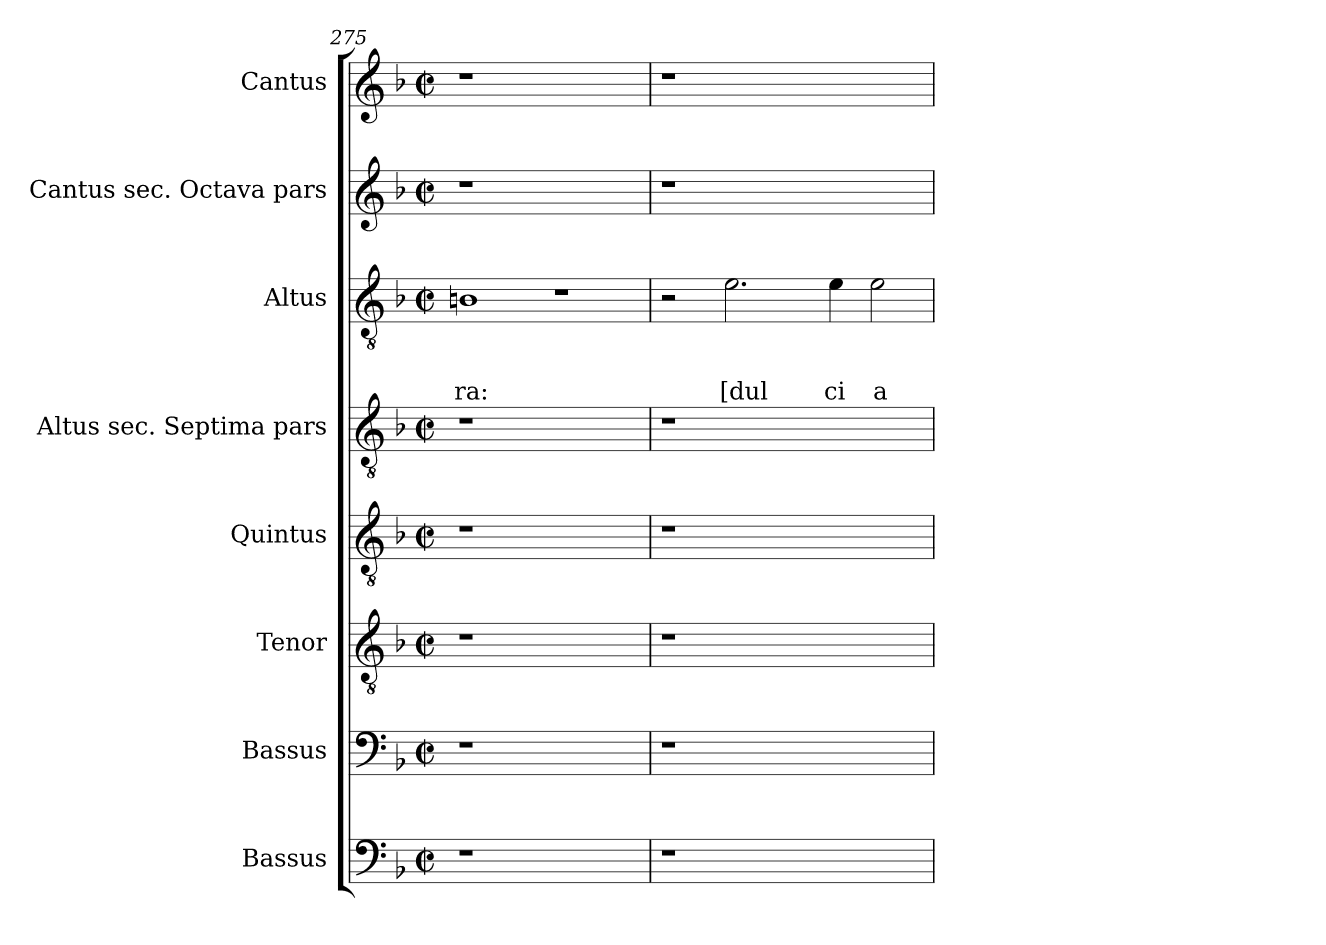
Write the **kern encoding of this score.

**kern	**kern	**kern	**kern	**kern	**kern	**text	**text	**text	**kern	**kern
*part8	*part7	*part6	*part5	*part4	*part3	*part3	*part3	*part3	*part2	*part1
*staff8	*staff7	*staff6	*staff5	*staff4	*staff3	*staff3	*staff3	*staff3	*staff2	*staff1
*I"Bassus	*I"Bassus	*I"Tenor	*I"Quintus	*I"Altus sec. Septima pars	*I"Altus	*	*	*	*I"Cantus sec. Octava pars	*I"Cantus
*	*I'Bassus	*I'Tenor	*I'Quintus	*	*I'Altus	*	*	*	*	*I'Cantus
*clefF4	*clefF4	*clefGv2	*clefGv2	*clefGv2	*clefGv2	*	*	*	*clefG2	*clefG2
*k[b-]	*k[b-]	*k[b-]	*k[b-]	*k[b-]	*k[b-]	*	*	*	*k[b-]	*k[b-]
*F:	*F:	*F:	*F:	*F:	*F:	*	*	*	*F:	*F:
*M2/2	*M2/2	*M2/2	*M2/2	*M2/2	*M2/2	*	*	*	*M2/2	*M2/2
*met(c|)	*met(c|)	*met(c|)	*met(c|)	*met(c|)	*met(c|)	*	*	*	*met(c|)	*met(c|)
=275	=275	=275	=275	=275	=275	=275	=275	=275	=275	=275
!	!	!	!	!	!	!	!	!LO:LY:b	!	!
1r	1r	1r	1r	1r	1Bn	.	.	ra:	1r	1r
1ryy	1ryy	1ryy	1ryy	1ryy	1r	.	.	.	1ryy	1ryy
=276	=276	=276	=276	=276	=276	=276	=276	=276	=276	=276
1r	1r	1r	1r	1r	2r	.	.	.	1r	1r
!	!	!	!	!	!	!	!	!LO:LY:b	!	!
.	.	.	.	.	2.e\	.	.	[dul	.	.
1ryy	1ryy	1ryy	1ryy	1ryy	.	.	.	.	1ryy	1ryy
!	!	!	!	!	!	!	!	!LO:LY:b	!	!
.	.	.	.	.	4e\	.	.	ci	.	.
!	!	!	!	!	!	!	!	!LO:LY:b	!	!
.	.	.	.	.	2e\	.	.	a	.	.
=	=	=	=	=	=	=	=	=	=	=
*-	*-	*-	*-	*-	*-	*-	*-	*-	*-	*-
